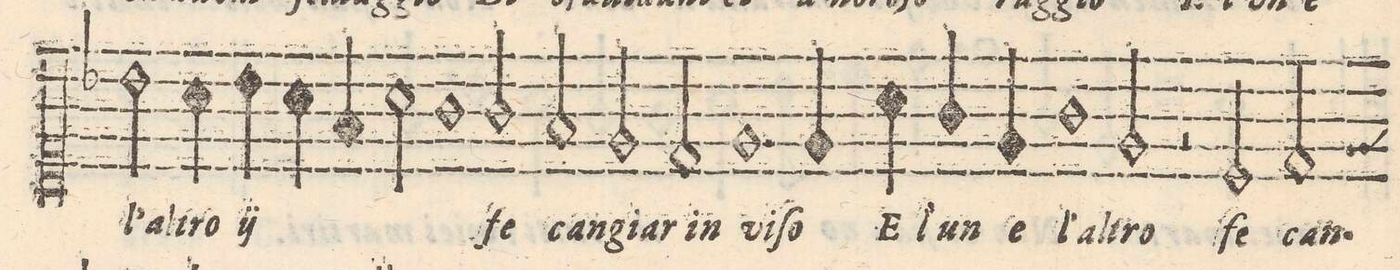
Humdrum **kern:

**kern	**text
*I"QVINTO	*
*clefC1	*
*k[b-]	*
*met(C)	*
*M2/1	*
2b-\	l'al-
4a\	-tro
*	*ij
4b-\	e
4a\	l'vn
4f/	e
2a\	l'al-
=26-	=26-
1g	-tro
*	*Xij
2g/	fe
2f/	can-
=27-	=27-
2e/	-giar
2d/	in
1e	vi-
=28-	=28-
4e/	-ſo
4a\	E
4g/	l_un
4e/	e
1g	l'al-
=29-	=29-
2e/	-tro
2r	.
2c/	fe
2d/	can-
=30-	=30-
*-	*-
